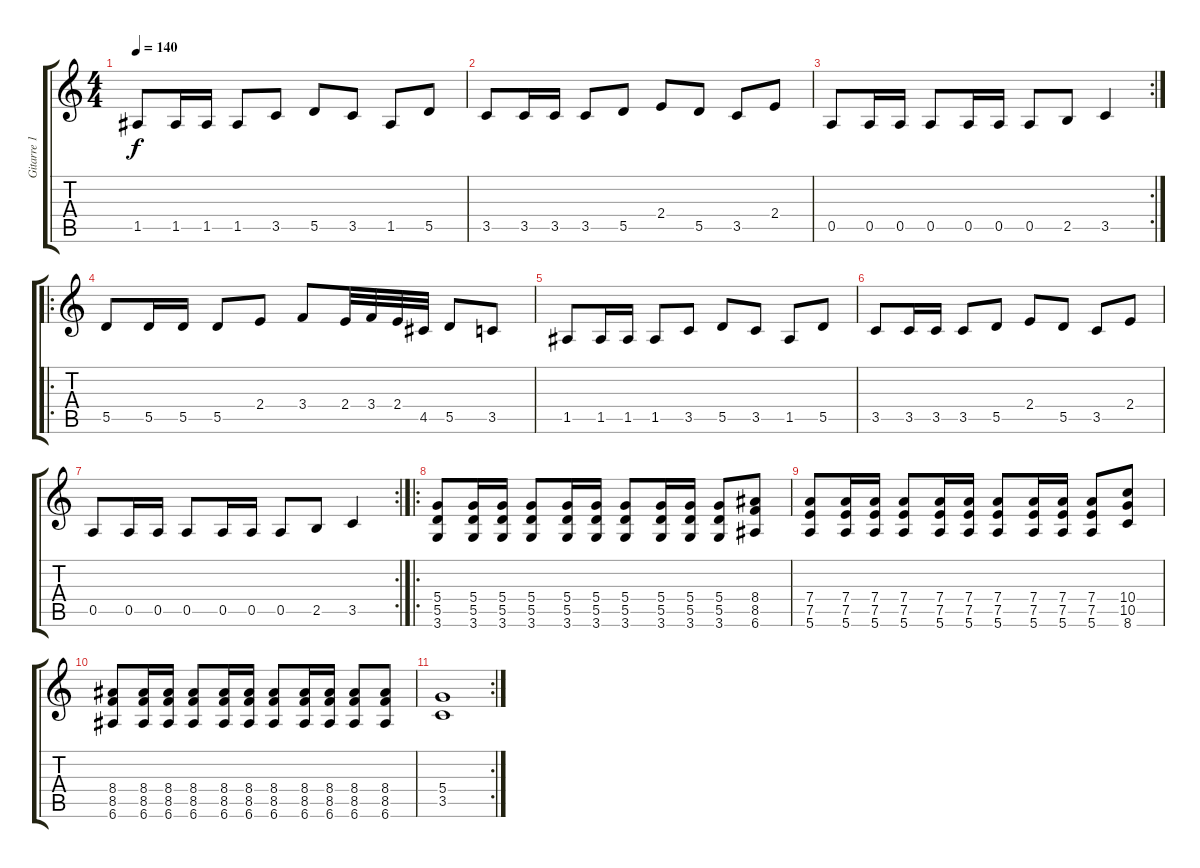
\track ("Gitarre 1" "Gitarre 1") {instrument overdrivenguitar}
\staff {score tabs}
\tuning (E4 B3 G3 D3 A2 E2) {hide}
\ts (4 4)
\tempo 140
\clef g2
\ks c
1.5.8{dy f} 1.5.16 1.5.16 1.5.8 3.5.8 5.5.8 3.5.8 1.5.8 5.5.8 |
3.5.8 3.5.16 3.5.16 3.5.8 5.5.8 2.4.8 5.5.8 3.5.8 2.4.8 |
\rc 2
0.5.8 0.5.16 0.5.16 0.5.8 0.5.16 0.5.16 0.5.8 2.5.8 3.5.4 |
\ro
5.5.8 5.5.16 5.5.16 5.5.8 2.4.8 3.4.8 2.4.32 3.4.32 2.4.32 4.5.32 5.5.8 3.5.8 |
1.5.8 1.5.16 1.5.16 1.5.8 3.5.8 5.5.8 3.5.8 1.5.8 5.5.8 |
3.5.8 3.5.16 3.5.16 3.5.8 5.5.8 2.4.8 5.5.8 3.5.8 2.4.8 |
\rc 2
0.5.8 0.5.16 0.5.16 0.5.8 0.5.16 0.5.16 0.5.8 2.5.8 3.5.4 |
\ro
(5.4 5.5 3.6).8 (5.4 5.5 3.6).16 (5.4 5.5 3.6).16 (5.4 5.5 3.6).8 (5.4 5.5 3.6).16 (5.4 5.5 3.6).16 (5.4 5.5 3.6).8 (5.4 5.5 3.6).16 (5.4 5.5 3.6).16 (5.4 5.5 3.6).8 (8.4 8.5 6.6).8 |
(7.4 7.5 5.6).8 (7.4 7.5 5.6).16 (7.4 7.5 5.6).16 (7.4 7.5 5.6).8 (7.4 7.5 5.6).16 (7.4 7.5 5.6).16 (7.4 7.5 5.6).8 (7.4 7.5 5.6).16 (7.4 7.5 5.6).16 (7.4 7.5 5.6).8 (10.4 10.5 8.6).8 |
(8.4 8.5 6.6).8 (8.4 8.5 6.6).16 (8.4 8.5 6.6).16 (8.4 8.5 6.6).8 (8.4 8.5 6.6).16 (8.4 8.5 6.6).16 (8.4 8.5 6.6).8 (8.4 8.5 6.6).16 (8.4 8.5 6.6).16 (8.4 8.5 6.6).8 (8.4 8.5 6.6).8 |
\rc 2
(5.4 3.5).1
